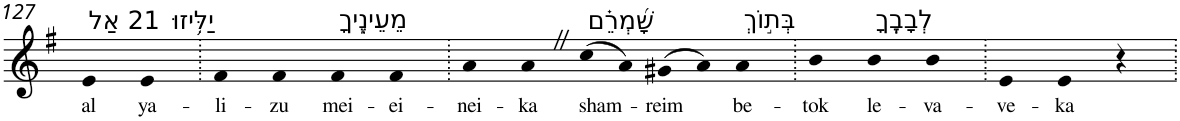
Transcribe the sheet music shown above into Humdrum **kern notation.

**kern	**text
*part1	*part1
*staff1	*staff1
*I"Piano	*
*I'Pno	*
!!LO:PB:g=z
*clefG2	*
*k[f#]	*
*G:	*
=127	=127
!LO:TX:a:t=21 אַל	!
!	!LO:LY:b
4e	al
!LO:TX:a:t=יַלִּ֥יזוּ	!
!	!LO:LY:b
4e	ya-
=128.	=128.
!	!LO:LY:b
4f#	-li-
!	!LO:LY:b
4f#	-zu
!LO:TX:a:t=מֵעֵינֶ֑יךָ	!
!	!LO:LY:b
4f#	mei-
!	!LO:LY:b
4f#	-ei-
=129.	=129.
!	!LO:LY:b
4a	-nei-
!	!LO:LY:b
4aZ	-ka
!LO:TX:a:t=שָׁ֝מְרֵ֗ם	!
!	!LO:LY:b
(>8cc	sham-
8a)	.
!	!LO:LY:b
(>8g#X	-reim
8a)	.
!LO:TX:a:t=בְּת֣וֹךְ	!
!	!LO:LY:b
4a	be-
=130.	=130.
!	!LO:LY:b
4b	-tok
!LO:TX:a:t=לְבָבֶֽךָ	!
!	!LO:LY:b
4b	le-
!	!LO:LY:b
4b	-va-
=131.	=131.
!	!LO:LY:b
4e	-ve-
!	!LO:LY:b
4e	-ka
4r	.
=.	=.
*-	*-
